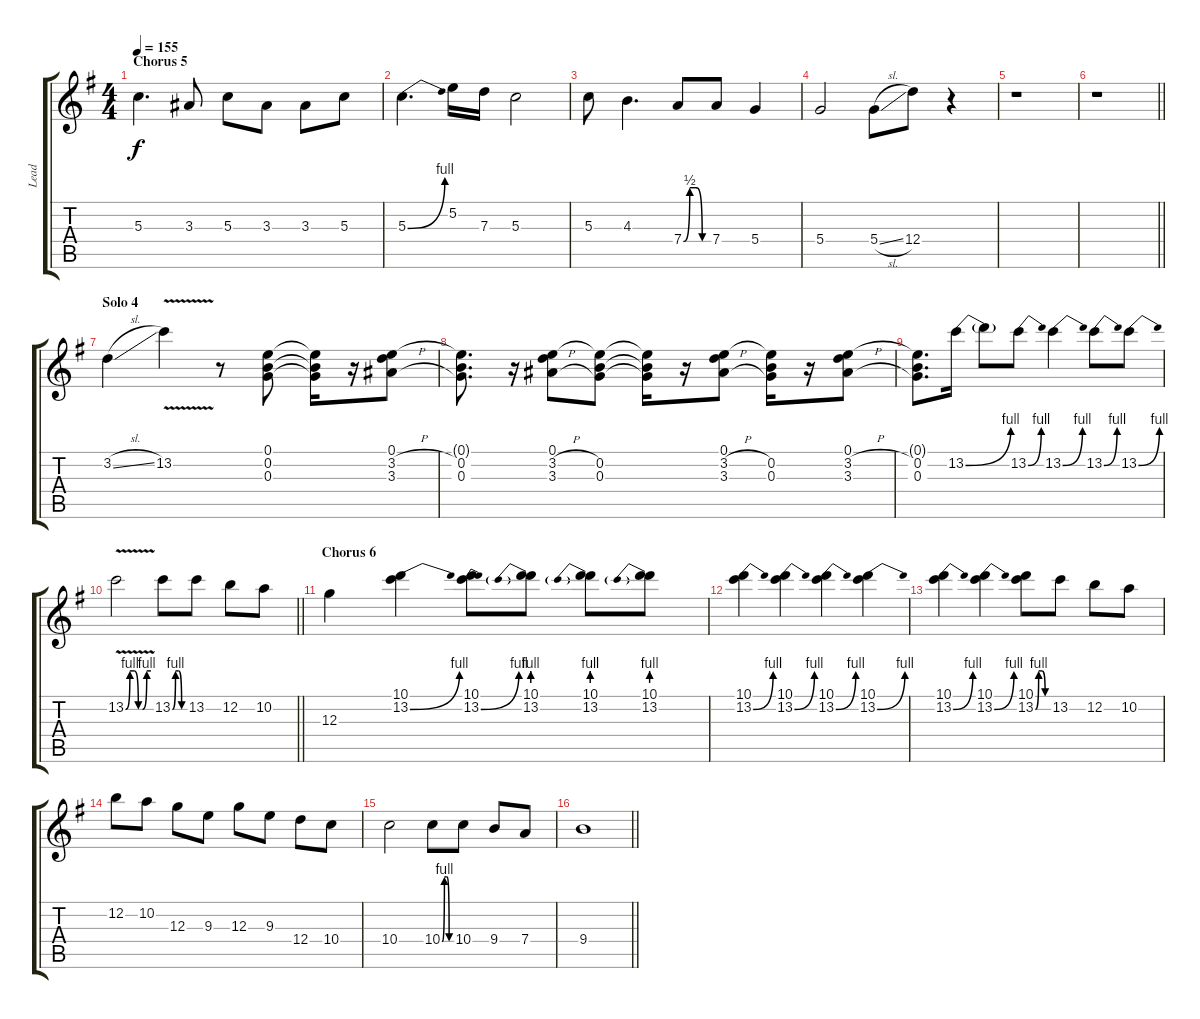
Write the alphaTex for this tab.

\track ("Lead" "Lead") {instrument overdrivenguitar}
\staff {score tabs}
\tuning (E4 B3 G3 D3 A2 E2) {hide}
\ts (4 4)
\section ("" "Chorus 5")
\tempo 155
\clef g2
\ks g
5.3.4{d dy f} 3.3.8 5.3.8 3.3.8 3.3.8 5.3.8 |
5.3{be (bend 0 0 60 4)}.4{d} 5.2.16 7.3.16 5.3.2 |
5.3.8 4.3.4{d} 7.4{be (custom 0 0 15 2 30 2 45 0 60 0)}.8 7.4.8 5.4.4 |
5.4.2 5.4{sl}.8 12.4.8 r.4 |
r.1 |
\barLineRight lightlight
r.1 |
\section ("" "Solo 4")
3.2{sl}.4 13.2{v}.4 r.8 (0.1 0.2 0.3).8 (0.1{t} 0.2{t} 0.3{t}).16 r.16 (0.1 3.2{h} 3.3{h}).8 |
(0.1{t} 0.2 0.3).8{d} r.16 (0.1 3.2{h} 3.3{h}).8 (0.1{t} 0.2 0.3).8 (0.1{t} 0.2{t} 0.3{t}).16 r.16 (0.1 3.2{h} 3.3{h}).8 (0.1{t} 0.2 0.3).16 r.16 (0.1 3.2{h} 3.3{h}).8 |
(0.1{t} 0.2 0.3).8{d} 13.2{be (bend 0 0 60 4)}.16 13.2{t}.8 13.2{be (bend 0 0 60 4)}.8 13.2{be (bend 0 0 60 4)}.4 13.2{be (bend 0 0 60 4)}.8 13.2{be (bend 0 0 60 4)}.8 |
\barLineRight lightlight
13.2{be (custom 0 0 10 4 20 4 30 0 40 0 50 4 60 4) v}.2 13.2{be (custom 0 0 15 4 30 4 45 0 60 0)}.8 13.2.8 12.2.8 10.2.8 |
\section ("" "Chorus 6")
12.3.4 (10.1 13.2{be (bend 0 0 60 4)}).4 (10.1 13.2{be (bend 0 0 60 4)}).8 (10.1 13.2{be (prebend 0 4 60 4)}).8 (10.1 13.2{be (prebend 0 4 60 4)}).8 (10.1 13.2{be (prebend 0 4 60 4)}).8 |
(10.1 13.2{be (bend 0 0 60 4)}).4 (10.1 13.2{be (bend 0 0 60 4)}).4 (10.1 13.2{be (bend 0 0 60 4)}).4 (10.1 13.2{be (bend 0 0 60 4)}).4 |
(10.1 13.2{be (bend 0 0 60 4)}).4 (10.1 13.2{be (bend 0 0 60 4)}).4 (10.1 13.2{be (custom 0 0 15 4 30 4 45 0 60 0)}).8 13.2.8 12.2.8 10.2.8 |
12.2.8 10.2.8 12.3.8 9.3.8 12.3.8 9.3.8 12.4.8 10.4.8 |
10.4.2 10.4{be (custom 0 0 15 4 30 4 45 0 60 0)}.8 10.4.8 9.4.8 7.4.8 |
\barLineRight lightlight
9.4.1
